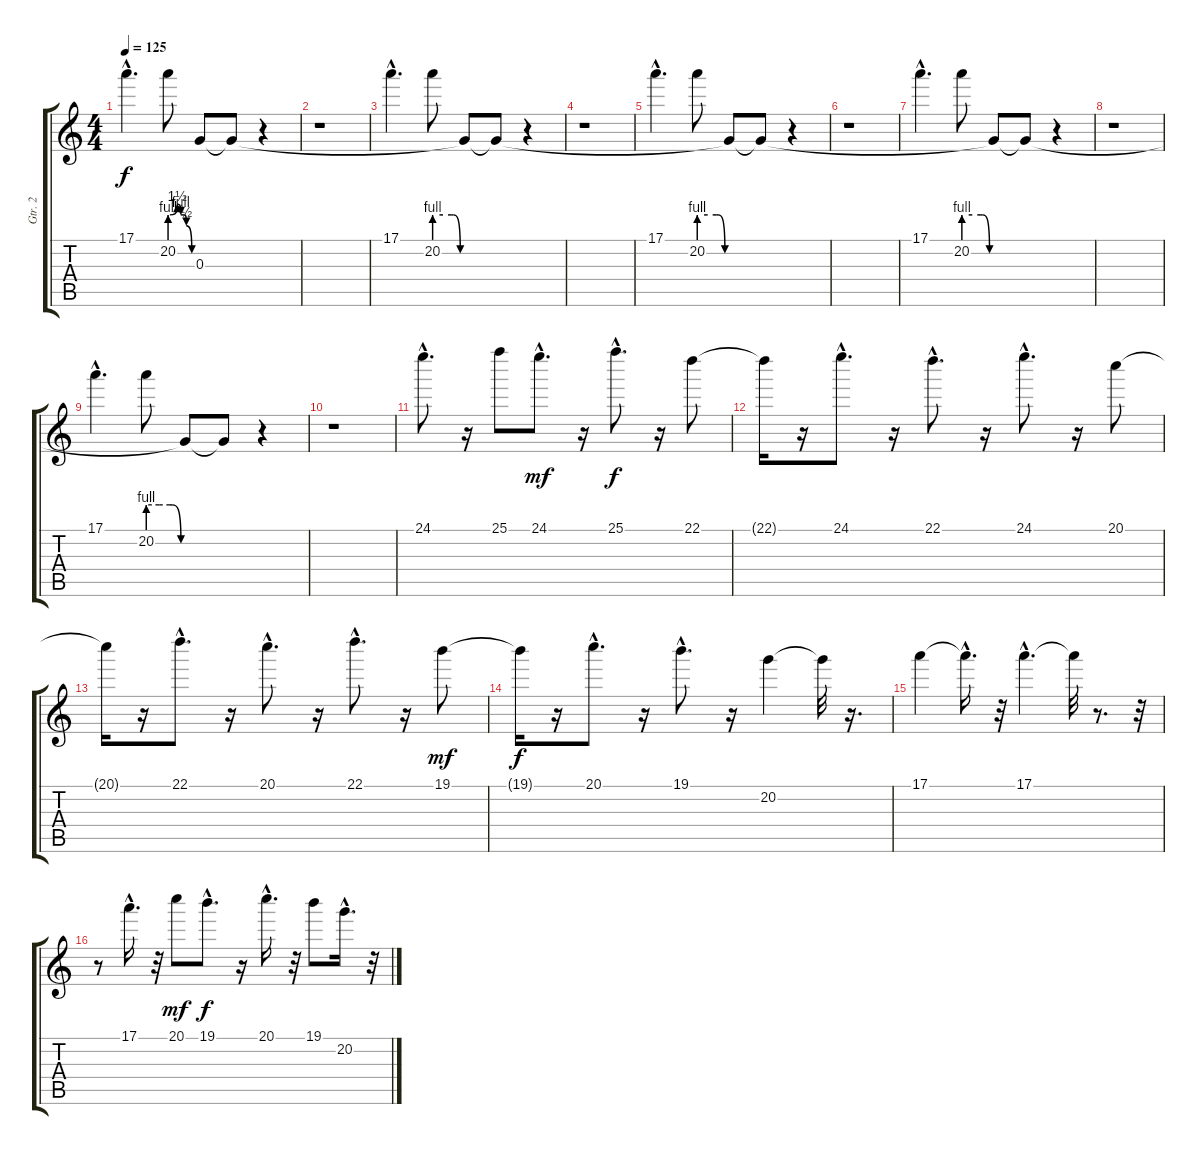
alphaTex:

\track ("Gtr. 2" "Gtr. 2") {instrument electricguitarclean}
\staff {score tabs}
\tuning (E4 B3 G3 D3 A2 E2) {hide}
\ts (4 4)
\tempo 125
\clef g2
\ks c
17.1{hac}.4{d dy f instrument electricguitarclean} 20.2{be (custom 0 4 20 6 30 4 40 4 45 2 60 0)}.8 0.3.8 0.3{t}.8 r.4 |
r.1 |
17.1{hac}.4{d} 20.2{be (custom 0 4 20 4 40 4 44 4 60 0)}.8 0.3{t}.8 0.3{t}.8 r.4 |
r.1 |
17.1{hac}.4{d} 20.2{be (custom 0 4 20 4 40 4 44 4 60 0)}.8 0.3{t}.8 0.3{t}.8 r.4 |
r.1 |
17.1{hac}.4{d} 20.2{be (custom 0 4 20 4 40 4 44 4 60 0)}.8 0.3{t}.8 0.3{t}.8 r.4 |
r.1 |
17.1{hac}.4{d} 20.2{be (custom 0 4 20 4 40 4 44 4 60 0)}.8 0.3{t}.8 0.3{t}.8 r.4 |
r.1 |
24.1{hac}.8{d} r.16 25.1.8 24.1{hac}.8{d dy mf} r.16 25.1{hac}.8{d dy f} r.16 22.1.8 |
22.1{t}.16 r.16 24.1{hac}.8{d} r.16 22.1{hac}.8{d} r.16 24.1{hac}.8{d} r.16 20.1.8 |
20.1{t}.16 r.16 22.1{hac}.8{d} r.16 20.1{hac}.8{d} r.16 22.1{hac}.8{d} r.16 19.1.8{dy mf} |
19.1{t}.16{dy f} r.16 20.1{hac}.8{d} r.16 19.1{hac}.8{d} r.16 20.2.4 20.2{t}.32 r.16{d} |
17.1.4 17.1{hac t}.16{d} r.32 17.1{hac}.4{d} 17.1{t}.32 r.8{d} r.32 |
r.8 17.1{hac}.16{d} r.32 20.1.8{dy mf} 19.1{hac}.8{d dy f} r.16 20.1{hac}.16{d} r.32 19.1.8 20.2{hac}.16{d} r.32
